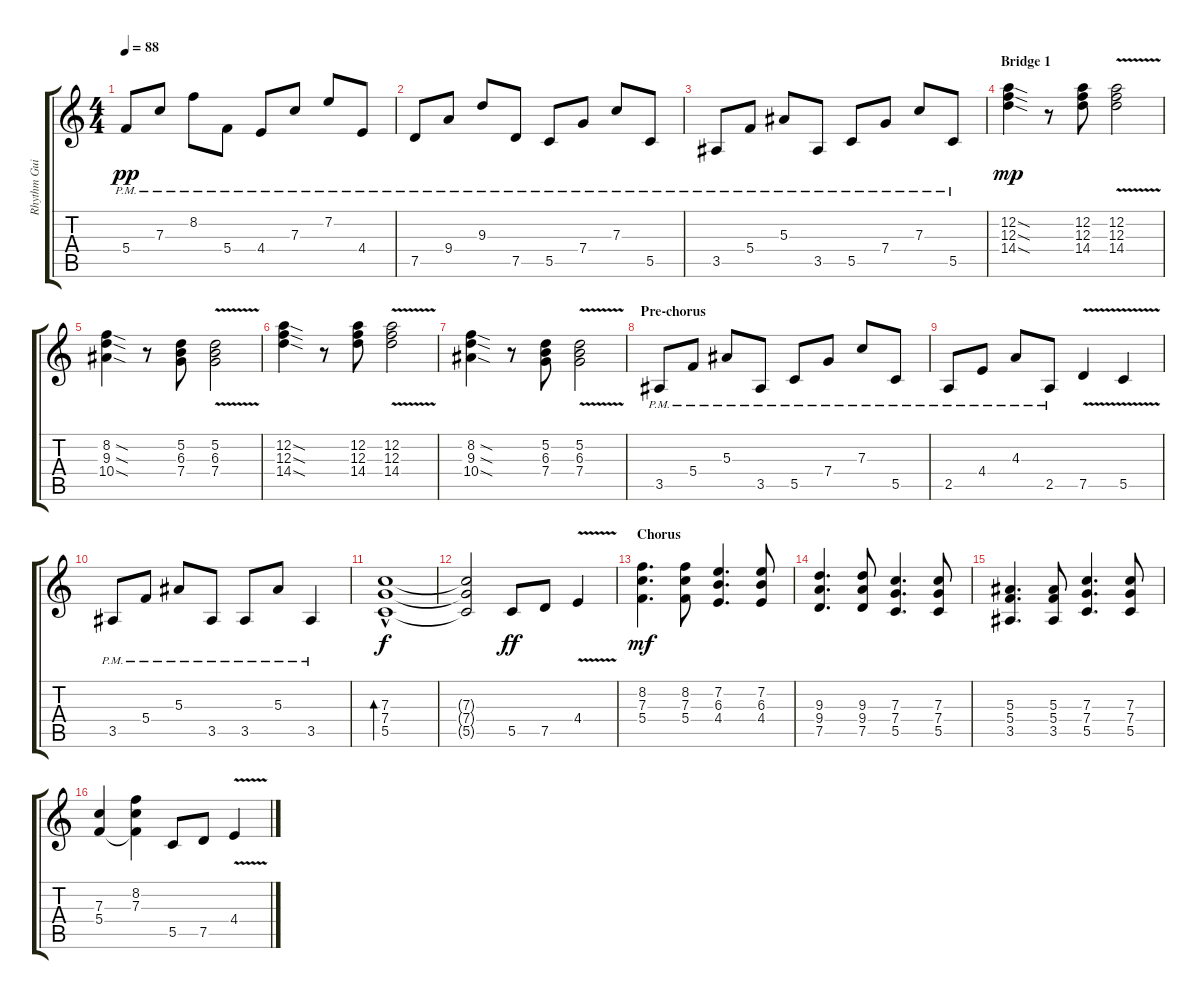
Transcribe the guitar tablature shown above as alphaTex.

\track ("Rhythm Guitar" "Rhythm Gui") {instrument distortionguitar}
\staff {score tabs}
\tuning (D4 A3 F3 C3 G2 D2) {hide}
\ts (4 4)
\tempo 88
\clef g2
\ks c
5.4{pm}.8{dy pp} 7.3{pm}.8 8.2{pm}.8 5.4{pm}.8 4.4{pm}.8 7.3{pm}.8 7.2{pm}.8 4.4{pm}.8 |
7.5{pm}.8 9.4{pm}.8 9.3{pm}.8 7.5{pm}.8 5.5{pm}.8 7.4{pm}.8 7.3{pm}.8 5.5{pm}.8 |
3.5{pm}.8 5.4{pm}.8 5.3{pm}.8 3.5{pm}.8 5.5{pm}.8 7.4{pm}.8 7.3{pm}.8 5.5{pm}.8 |
\section ("" "Bridge 1")
(12.2{sod} 12.3{sod} 14.4{sod}).4{dy mp} r.8 (12.2 12.3 14.4).8 (12.2{v} 12.3{v} 14.4{v}).2 |
(8.2{sod} 9.3{sod} 10.4{sod}).4 r.8 (5.2 6.3 7.4).8 (5.2{v} 6.3{v} 7.4{v}).2 |
(12.2{sod} 12.3{sod} 14.4{sod}).4 r.8 (12.2 12.3 14.4).8 (12.2{v} 12.3{v} 14.4{v}).2 |
(8.2{sod} 9.3{sod} 10.4{sod}).4 r.8 (5.2 6.3 7.4).8 (5.2{v} 6.3{v} 7.4{v}).2 |
\section ("" "Pre-chorus")
3.5{pm}.8 5.4{pm}.8 5.3{pm}.8 3.5{pm}.8 5.5{pm}.8 7.4{pm}.8 7.3{pm}.8 5.5{pm}.8 |
2.5{pm}.8 4.4{pm}.8 4.3{pm}.8 2.5{pm}.8 7.5{v}.4 5.5{v}.4 |
3.5{pm}.8 5.4{pm}.8 5.3{pm}.8 3.5{pm}.8 3.5{pm}.8 5.3{pm}.8 3.5{pm}.4 |
(7.3{hac} 7.4{hac} 5.5{hac}).1{bd 30 dy f} |
(7.3{t} 7.4{t} 5.5{t}).2 5.5.8{dy ff} 7.5.8 4.4{v}.4 |
\section ("" "Chorus")
(8.2 7.3 5.4).4{d dy mf} (8.2 7.3 5.4).8 (7.2 6.3 4.4).4{d} (7.2 6.3 4.4).8 |
(9.3 9.4 7.5).4{d} (9.3 9.4 7.5).8 (7.3 7.4 5.5).4{d} (7.3 7.4 5.5).8 |
(5.3 5.4 3.5).4{d} (5.3 5.4 3.5).8 (7.3 7.4 5.5).4{d} (7.3 7.4 5.5).8 |
(7.3 5.4).4 (8.2 7.3 5.4{t}).4 5.5.8 7.5.8 4.4{v}.4
